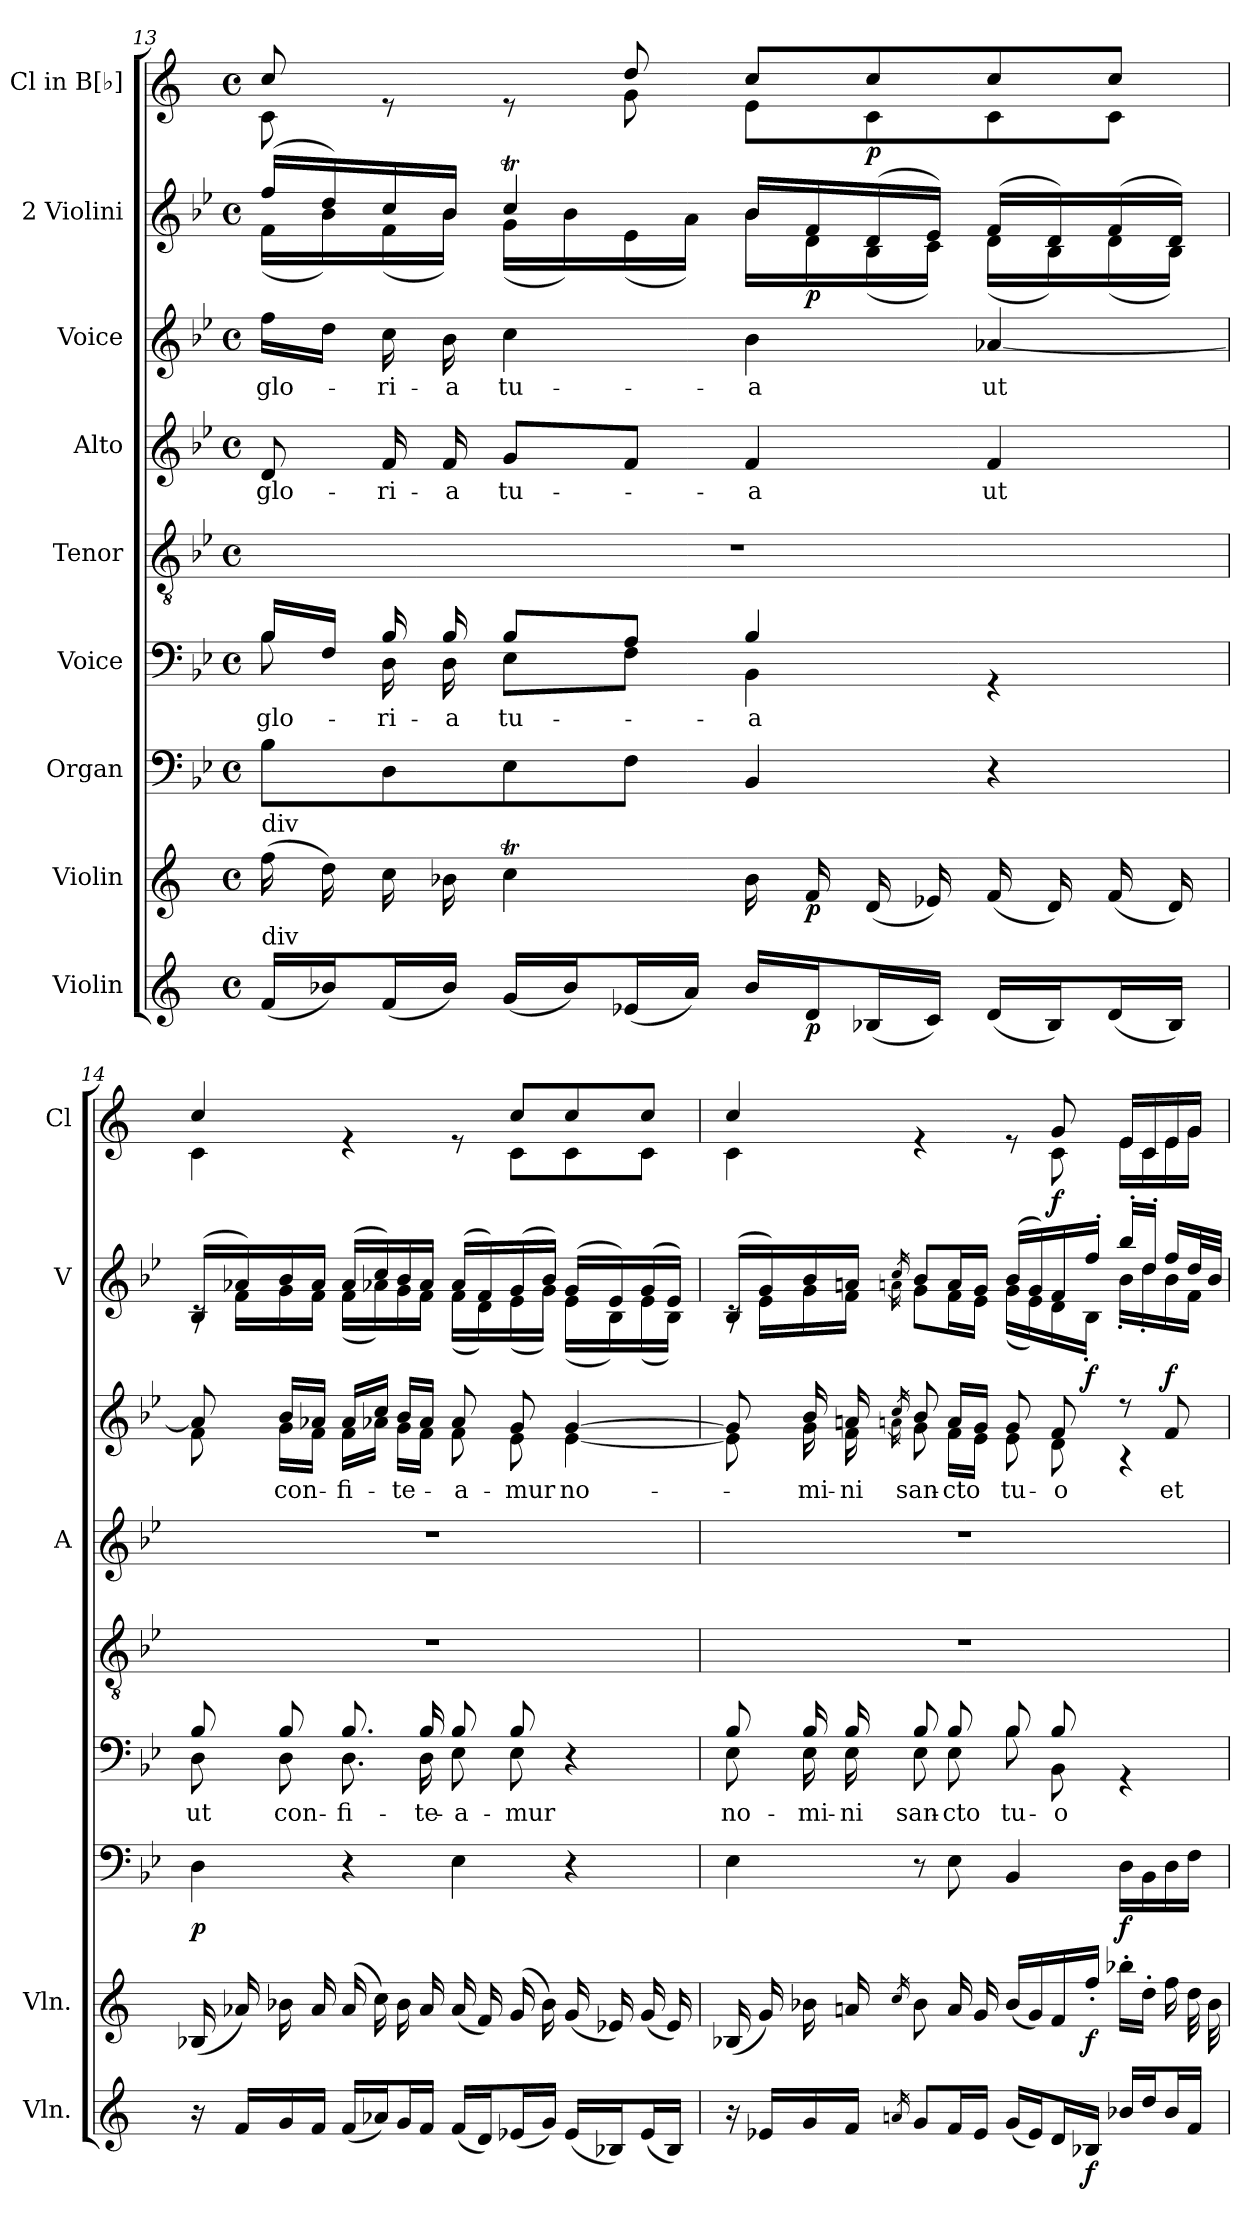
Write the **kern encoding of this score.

**kern	**dynam	**kern	**dynam	**kern	**dynam	**kern	**text	**kern	**kern	**text	**kern	**text	**dynam	**kern	**dynam	**kern	**dynam
*part9	*part9	*part8	*part8	*part7	*part7	*part6	*part6	*part5	*part4	*part4	*part3	*part3	*part3	*part2	*part2	*part1	*part1
*staff9	*staff9	*staff8	*staff8	*staff7	*staff7	*staff6	*staff6	*staff5	*staff4	*staff4	*staff3	*staff3	*staff3	*staff2	*staff2	*staff1	*staff1
*I"Violin	*	*I"Violin	*	*I"Organ	*	*I"Voice	*	*I"Tenor	*I"Alto	*	*I"Voice	*	*	*I"2 Violini	*	*I"Cl in B[♭]	*
*I'Vln.	*	*I'Vln.	*	*	*	*	*	*	*I'A	*	*	*	*	*I'V	*	*I'Cl	*
*clefG2	*	*clefG2	*	*clefF4	*	*clefF4	*	*clefGv2	*clefG2	*	*clefG2	*	*	*clefG2	*	*clefG2	*
*	*	*	*	*	*	*	*	*	*	*	*	*	*	*	*	*ITrd1c2	*
*k[]	*	*k[]	*	*k[b-e-]	*	*k[b-e-]	*	*k[b-e-]	*k[b-e-]	*	*k[b-e-]	*	*	*k[b-e-]	*	*k[b-e-]	*
*M4/4	*	*M4/4	*	*M4/4	*	*M4/4	*	*M4/4	*M4/4	*	*M4/4	*	*	*M4/4	*	*M4/4	*
*met(c)	*	*met(c)	*	*met(c)	*	*met(c)	*	*met(c)	*met(c)	*	*met(c)	*	*	*met(c)	*	*met(c)	*
=13	=13	=13	=13	=13	=13	=13	=13	=13	=13	=13	=13	=13	=13	=13	=13	=13	=13
!	!	!LO:TX:a:t=div	!	!	!	!	!	!	!	!	!	!	!	!	!	!	!
!LO:TX:a:t=div	!	!	!	!	!	!	!	!	!	!	!	!	!	!	!	!	!
!	!	!	!	!	!	!	!LO:LY:b	!	!	!LO:LY:b	!	!LO:LY:b	!	!	!	!	!
*	*	*	*	*	*	*^	*	*	*	*	*	*	*	*^	*	*^	*
(16f/LL	.	(16ff\	.	8B-\L	.	16B-/LL	8B-\	glo-	1r	8d/	glo-	16ff\LL	glo-	.	(16ff/LL	(16f\LL	.	8b-/	8B-\	.
16b-X/J)	.	16dd\)	.	.	.	16F/JJ	.	.	.	.	.	16dd\JJ	.	.	16dd/)	16b-\)	.	.	.	.
!	!	!	!	!	!	!	!	!LO:LY:b	!	!	!LO:LY:b	!	!LO:LY:b	!	!	!	!	!	!	!
(16f/L	.	16cc\	.	8D\	.	16B-/	16D\	-ri-	.	16f/	-ri-	16cc\	-ri-	.	16cc/	(16f\	.	8re	4ryy	.
!	!	!	!	!	!	!	!	!LO:LY:b	!	!	!LO:LY:b	!	!LO:LY:b	!	!	!	!	!	!	!
16b-/JJ)	.	16b-X\	.	.	.	16B-/	16D\	-a	.	16f/	-a	16b-\	-a	.	16b-/JJ	16b-\JJ)	.	.	.	.
!	!	!	!	!	!	!	!	!LO:LY:b	!	!	!LO:LY:b	!	!LO:LY:b	!	!	!	!	!	!	!
(16g/LL	.	4ccT\	.	8E-\	.	8B-/L	8E-\L	tu-	.	8g/L	tu-	4cc\	tu-	.	4ccT/	(16g\LL	.	8re	.	.
16b-/J)	.	.	.	.	.	.	.	.	.	.	.	.	.	.	.	16b-\)	.	.	.	.
(16e-X/L	.	.	.	8F\J	.	8A/J	8F\J	.	.	8f/J	.	.	.	.	.	(16e-\	.	8cc/	8f\	.
16a/JJ)	.	.	.	.	.	.	.	.	.	.	.	.	.	.	.	16a\JJ)	.	.	.	.
!	!	!	!	!	!	!	!	!LO:LY:b	!	!	!LO:LY:b	!	!LO:LY:b	!	!	!	!	!	!	!
16b-/LL	.	16b-\	.	4BB-/	.	4B-/	4BB-\	-a	.	4f/	-a	4b-\	-a	.	16b-/LL	16b-\LL	.	8b-/L	8d\L	.
!	!LO:DY:b	!	!LO:DY:b	!	!	!	!	!	!	!	!	!	!	!	!	!	!LO:DY:b	!	!	!
16d/J	p	16f/	p	.	.	.	.	.	.	.	.	.	.	.	16f/	16d\	p	.	.	.
!	!	!	!	!	!	!	!	!	!	!	!	!	!	!	!	!	!	!	!	!LO:DY:b
(16B-X/L	.	(16d/	.	.	.	.	.	.	.	.	.	.	.	.	(16d/	(16B-\	.	8b-/	8B-\	p
16c/JJ)	.	16e-X/)	.	.	.	.	.	.	.	.	.	.	.	.	16e-/JJ)	16c\JJ)	.	.	.	.
!	!	!	!	!	!	!	!	!	!	!	!LO:LY:b	!	!LO:LY:b	!	!	!	!	!	!	!
(16d/LL	.	(16f/	.	4r	.	4rGG	4ryy	.	.	4f/	ut	[4a-X/	ut	.	(16f/LL	(16d\LL	.	8b-/	8B-\	.
16B-/J)	.	16d/)	.	.	.	.	.	.	.	.	.	.	.	.	16d/)	16B-\)	.	.	.	.
(16d/L	.	(16f/	.	.	.	.	.	.	.	.	.	.	.	.	(16f/	(16d\	.	8b-/J	8B-\J	.
16B-/JJ)	.	16d/)	.	.	.	.	.	.	.	.	.	.	.	.	16d/JJ)	16B-\JJ)	.	.	.	.
!!LO:LB:g=z	!!
=14	=14	=14	=14	=14	=14	=14	=14	=14	=14	=14	=14	=14	=14	=14	=14	=14	=14	=14	=14	=14
!	!	!	!	!	!LO:DY:b	!	!	!LO:LY:b	!	!	!	!	!	!	!	!	!	!	!	!
*	*	*	*	*	*	*	*	*	*	*	*	*^	*	*	*	*	*	*	*	*
16r	.	(16B-X/	.	4D\	p	8B-/	8D\	ut	1r	1r	.	8a-/]	(8f\	.	.	(16B-/LL	16rc	.	4b-/	4B-\	.
16f/LL	.	16a-X/)	.	.	.	.	.	.	.	.	.	.	.	.	.	16a-X/)	16f\LL	.	.	.	.
!	!	!	!	!	!	!	!	!LO:LY:b	!	!	!	!	!	!LO:LY:b	!	!	!	!	!	!	!
16g/	.	16b-X\	.	.	.	8B-/	8D\	con-	.	.	.	16b-/LL	16g\LL	con-	.	16b-/	16g\	.	.	.	.
16f/JJ	.	16a-/	.	.	.	.	.	.	.	.	.	16a-X/JJ	16f\JJ	.	.	16a-/JJ	16f\JJ	.	.	.	.
!	!	!	!	!	!	!	!	!LO:LY:b	!	!	!	!	!	!LO:LY:b	!	!	!	!	!	!	!
(16f/LL	.	(16a-/	.	4r	.	8.B-/	8.D\	-fi-	.	.	.	16a-/LL	16f\LL	-fi-	.	(16a-/LL	(16f\LL	.	4re	4.ryy	.
16a-X/J)	.	16cc\)	.	.	.	.	.	.	.	.	.	16cc/JJ	16a-X\JJ	.	.	16cc/)	16a-X\)	.	.	.	.
!	!	!	!	!	!	!	!	!	!	!	!	!	!	!LO:LY:b	!	!	!	!	!	!	!
16g/L	.	16b-\	.	.	.	.	.	.	.	.	.	16b-/LL	16g\LL	-te-	.	16b-/	16g\	.	.	.	.
!	!	!	!	!	!	!	!	!LO:LY:b	!	!	!	!	!	!	!	!	!	!	!	!	!
16f/JJ	.	16a-/	.	.	.	16B-/	16D\	-te-	.	.	.	16a-/JJ	16f\JJ	.	.	16a-/JJ	16f\JJ	.	.	.	.
!	!	!	!	!	!	!	!	!LO:LY:b	!	!	!	!	!	!LO:LY:b	!	!	!	!	!	!	!
(16f/LL	.	(16a-/	.	4E-\	.	8B-/	8E-\	-a-	.	.	.	8a-/	8f\	-a-	.	(16a-/LL	(16f\LL	.	8re	.	.
16d/J)	.	16f/)	.	.	.	.	.	.	.	.	.	.	.	.	.	16f/)	16d\)	.	.	.	.
!	!	!	!	!	!	!	!	!LO:LY:b	!	!	!	!	!	!LO:LY:b	!	!	!	!	!	!	!
(16e-X/L	.	(16g/	.	.	.	8B-/	8E-\	-mur	.	.	.	8g/	8e-\	-mur	.	(16g/	(16e-\	.	8b-/L	8B-\L	.
16g/JJ)	.	16b-\)	.	.	.	.	.	.	.	.	.	.	.	.	.	16b-/JJ)	16g\JJ)	.	.	.	.
!	!	!	!	!	!	!	!	!	!	!	!	!	!	!LO:LY:b	!	!	!	!	!	!	!
(16e-/LL	.	(16g/	.	4r	.	4r	4ryy	.	.	.	.	[4g/	[4e-\	no-	.	(16g/LL	(16e-\LL	.	8b-/	8B-\	.
16B-X/J)	.	16e-X/)	.	.	.	.	.	.	.	.	.	.	.	.	.	16e-/)	16B-\)	.	.	.	.
(16e-/L	.	(16g/	.	.	.	.	.	.	.	.	.	.	.	.	.	(16g/	(16e-\	.	8b-/J	8B-\J	.
16B-/JJ)	.	16e-/)	.	.	.	.	.	.	.	.	.	.	.	.	.	16e-/JJ)	16B-\JJ)	.	.	.	.
=15	=15	=15	=15	=15	=15	=15	=15	=15	=15	=15	=15	=15	=15	=15	=15	=15	=15	=15	=15	=15	=15
!	!	!	!	!	!	!	!	!LO:LY:b	!	!	!	!	!	!	!	!	!	!	!	!	!
16r	.	(16B-X/	.	4E-\	.	8B-/	8E-\	no-	1r	1r	.	8g/]	8e-\]	.	.	(16B-/LL	16rc	.	4b-/	4B-\	.
16e-X/LL	.	16g/)	.	.	.	.	.	.	.	.	.	.	.	.	.	16g/)	16e-\LL	.	.	.	.
!	!	!	!	!	!	!	!	!LO:LY:b	!	!	!	!	!	!LO:LY:b	!	!	!	!	!	!	!
16g/	.	16b-X\	.	.	.	16B-/	16E-\	-mi-	.	.	.	16b-/	16g\	-mi-	.	16b-/	16g\	.	.	.	.
!	!	!	!	!	!	!	!	!LO:LY:b	!	!	!	!	!	!LO:LY:b	!	!	!	!	!	!	!
16f/JJ	.	16an/	.	.	.	16B-/	16E-\	-ni	.	.	.	16an/	16f\	-ni	.	16an/JJ	16f\JJ	.	.	.	.
16qan/	.	16qcc/	.	.	.	.	.	.	.	.	.	16qcc/	16qan\	.	.	16qcc/	16qan\	.	.	.	.
!	!	!	!	!	!	!	!	!LO:LY:b	!	!	!	!	!	!LO:LY:b	!	!	!	!	!	!	!
8g/L	.	8b-\	.	8r	.	8B-/	8E-\	san-	.	.	.	8b-/	8g\	san-	.	8b-/L	8g\L	.	4re	4.ryy	.
!	!	!	!	!	!	!	!	!LO:LY:b	!	!	!	!	!	!LO:LY:b	!	!	!	!	!	!	!
16f/L	.	16a/	.	8E-\	.	8B-/	8E-\	-cto	.	.	.	16a/LL	16f\LL	-cto	.	16a/L	16f\L	.	.	.	.
16e-/JJ	.	16g/	.	.	.	.	.	.	.	.	.	16g/JJ	16e-\JJ	.	.	16g/JJ	16e-\JJ	.	.	.	.
!	!	!	!	!	!	!	!	!LO:LY:b	!	!	!	!	!	!LO:LY:b	!	!	!	!	!	!	!
(16g/LL	.	(16b-\LL	.	4BB-/	.	8B-/	8B-\	tu-	.	.	.	8g/	8e-\	tu-	.	(16b-/LL	(16g\LL	.	8re	.	.
16e-/J)	.	16g/)	.	.	.	.	.	.	.	.	.	.	.	.	.	16g/)	16e-\)	.	.	.	.
!	!	!	!	!	!	!	!	!LO:LY:b	!	!	!	!	!	!LO:LY:b	!	!	!	!	!	!	!LO:DY:b
16d/L	.	16f/	.	.	.	8B-/	8BB-\	-o	.	.	.	8f/	8d\	-o	.	16f/	16d\	.	8f/	8B-\	f
!	!LO:DY:b	!	!LO:DY:b	!	!	!	!	!	!	!	!	!	!	!	!	!	!	!LO:DY:b	!	!	!
16B-X/JJ	f	16ff'\JJ	f	.	.	.	.	.	.	.	.	.	.	.	.	16ff'/JJ	16B-'\JJ	f	.	.	.
!	!	!	!	!	!LO:DY:b	!	!	!	!	!	!	!	!	!	!	!	!	!	!	!	!
16b-X/LL	.	16bb-X'\LL	.	16D\LL	f	4rGG	4ryy	.	.	.	.	8r	4r	.	.	16bb-'/LL	16b-'\LL	.	16d/LL	16d\LL	.
16dd/J	.	16dd'\JJ	.	16BB-\	.	.	.	.	.	.	.	.	.	.	.	16dd'/JJ	16dd'\	.	16B-/	16B-\	.
!	!	!	!	!	!	!	!	!	!	!	!	!	!	!LO:LY:b	!LO:DY:b	!	!	!	!	!	!
16b-/L	.	16ff\	.	16D\	.	.	.	.	.	.	.	8f/	.	et	f	16ff/LL	16b-\	.	16d/	16d\	.
16f/JJ	.	32dd\	.	16F\JJ	.	.	.	.	.	.	.	.	.	.	.	32dd/L	16f\JJ	.	16f/JJ	16f\JJ	.
.	.	32b-\	.	.	.	.	.	.	.	.	.	.	.	.	.	32b-/JJJ	.	.	.	.	.
*	*	*	*	*	*	*	*	*	*	*	*	*v	*v	*	*	*	*	*	*v	*v	*
*	*	*	*	*	*	*v	*v	*	*	*	*	*	*	*	*v	*v	*	*	*
=	=	=	=	=	=	=	=	=	=	=	=	=	=	=	=	=	=
*-	*-	*-	*-	*-	*-	*-	*-	*-	*-	*-	*-	*-	*-	*-	*-	*-	*-
